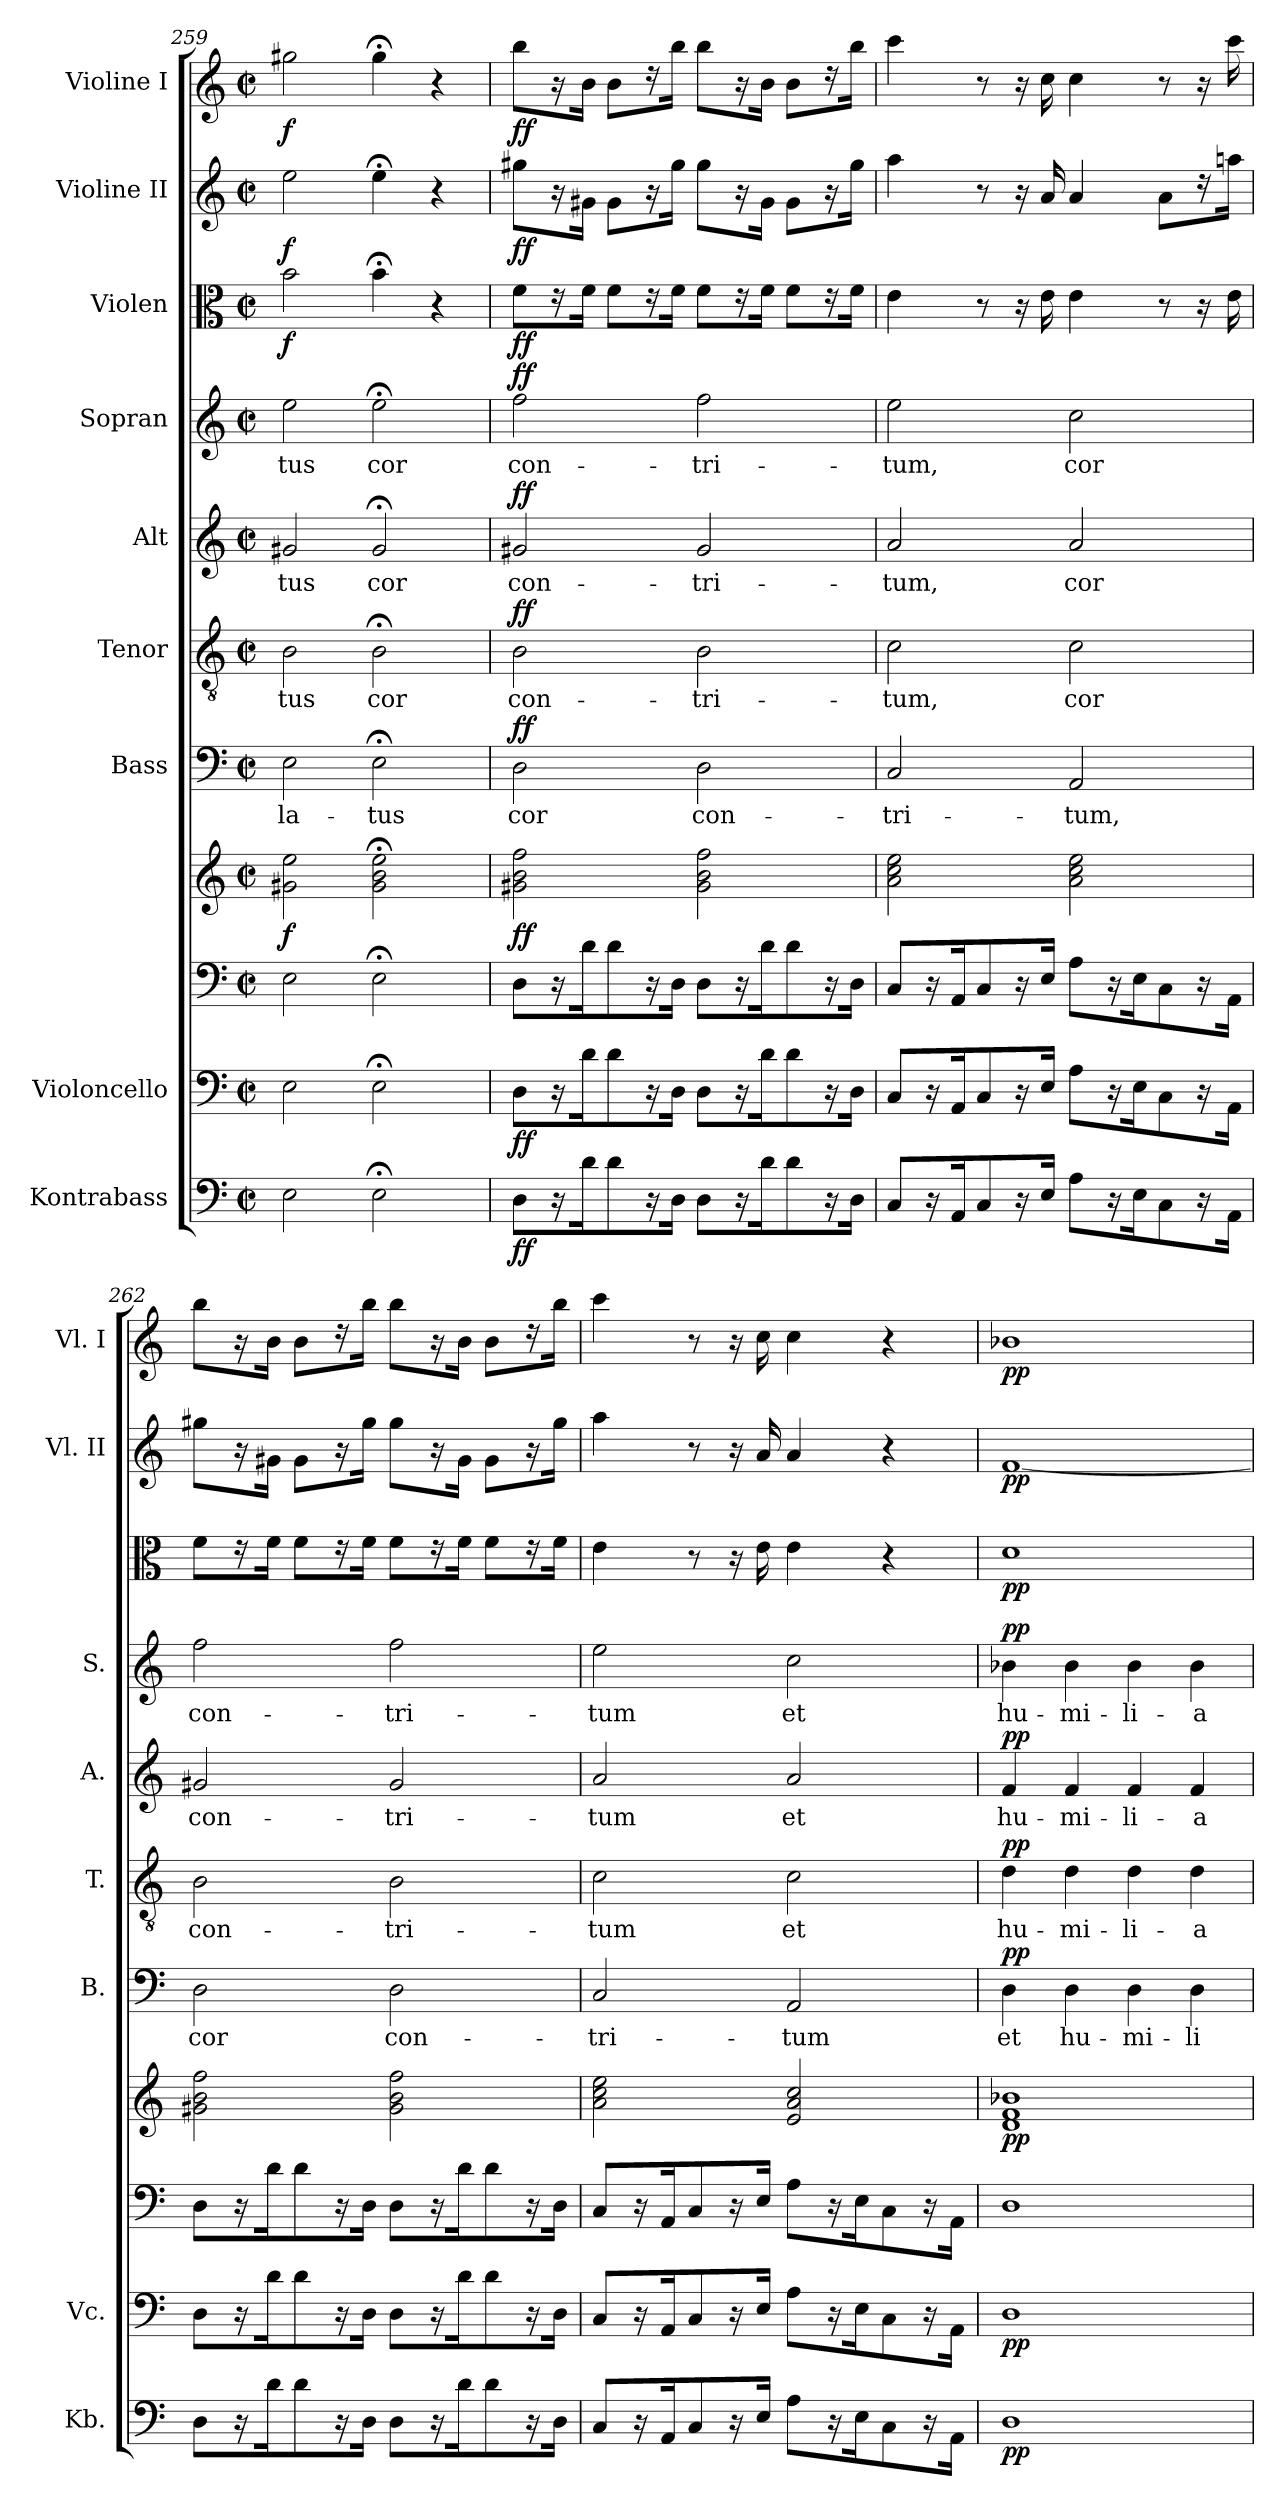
**kern	**dynam	**kern	**dynam	**kern	**kern	**dynam	**kern	**text	**dynam	**kern	**text	**dynam	**kern	**text	**dynam	**kern	**text	**dynam	**kern	**dynam	**kern	**dynam	**kern	**dynam
*part10	*part10	*part9	*part9	*part8	*part8	*part8	*part7	*part7	*part7	*part6	*part6	*part6	*part5	*part5	*part5	*part4	*part4	*part4	*part3	*part3	*part2	*part2	*part1	*part1
*staff11	*staff11	*staff10	*staff10	*staff9	*staff8	*staff8/9	*staff7	*staff7	*staff7	*staff6	*staff6	*staff6	*staff5	*staff5	*staff5	*staff4	*staff4	*staff4	*staff3	*staff3	*staff2	*staff2	*staff1	*staff1
*I"Kontrabass	*	*I"Violoncello	*	*	*	*	*I"Bass	*	*	*I"Tenor	*	*	*I"Alt	*	*	*I"Sopran	*	*	*I"Violen	*	*I"Violine II	*	*I"Violine I	*
*I'Kb.	*	*I'Vc.	*	*	*	*	*I'B.	*	*	*I'T.	*	*	*I'A.	*	*	*I'S.	*	*	*	*	*I'Vl. II	*	*I'Vl. I	*
*clefF4	*	*clefF4	*	*clefF4	*clefG2	*	*clefF4	*	*	*clefGv2	*	*	*clefG2	*	*	*clefG2	*	*	*clefC3	*	*clefG2	*	*clefG2	*
*ITrd7c12	*	*	*	*	*	*	*	*	*	*	*	*	*	*	*	*	*	*	*	*	*	*	*	*
*k[]	*	*k[]	*	*k[]	*k[]	*	*k[]	*	*	*k[]	*	*	*k[]	*	*	*k[]	*	*	*k[]	*	*k[]	*	*k[]	*
*C:	*	*C:	*	*C:	*C:	*	*C:	*	*	*C:	*	*	*C:	*	*	*C:	*	*	*C:	*	*C:	*	*C:	*
*M2/2	*	*M2/2	*	*M2/2	*M2/2	*	*M2/2	*	*	*M2/2	*	*	*M2/2	*	*	*M2/2	*	*	*M2/2	*	*M2/2	*	*M2/2	*
*met(c|)	*	*met(c|)	*	*met(c|)	*met(c|)	*	*met(c|)	*	*	*met(c|)	*	*	*met(c|)	*	*	*met(c|)	*	*	*met(c|)	*	*met(c|)	*	*met(c|)	*
=259	=259	=259	=259	=259	=259	=259	=259	=259	=259	=259	=259	=259	=259	=259	=259	=259	=259	=259	=259	=259	=259	=259	=259	=259
!	!	!	!	!	!	!LO:DY:b	!	!LO:LY:b	!	!	!LO:LY:b	!	!	!LO:LY:b	!	!	!LO:LY:b	!	!	!LO:DY:b	!	!LO:DY:b	!	!LO:DY:b
2EE\	.	2E\	.	2E\	2g#X\ 2ee\	f	2E\	-la-	.	2B\	-tus	.	2g#X/	-tus	.	2ee\	-tus	.	2b\	f	2ee\	f	2gg#X\	f
!	!	!	!	!	!	!	!	!LO:LY:b	!	!	!LO:LY:b	!	!	!LO:LY:b	!	!	!LO:LY:b	!	!	!	!	!	!	!
2EE;<\	.	2E;<\	.	2E;<\	2g#\;< 2b\;< 2ee\;<	.	2E;<\	-tus	.	2B;<\	cor	.	2g#;</	cor	.	2ee;<\	cor	.	4b;<\	.	4ee;<\	.	4gg#;<\	.
.	.	.	.	.	.	.	.	.	.	.	.	.	.	.	.	.	.	.	4r	.	4r	.	4r	.
!!LO:PB:g=z
=260	=260	=260	=260	=260	=260	=260	=260	=260	=260	=260	=260	=260	=260	=260	=260	=260	=260	=260	=260	=260	=260	=260	=260	=260
!	!LO:DY:b	!	!LO:DY:b	!	!	!LO:DY:b	!	!LO:LY:b	!LO:DY:a	!	!LO:LY:b	!LO:DY:a	!	!LO:LY:b	!LO:DY:a	!	!LO:LY:b	!LO:DY:a	!	!LO:DY:b	!	!LO:DY:b	!	!LO:DY:b
8DD\L	ff	8D\L	ff	8D\L	2g#X\ 2b\ 2ff\	ff	2D\	cor	ff	2B\	con-	ff	2g#X/	con-	ff	2ff\	con-	ff	8f\L	ff	8gg#X\L	ff	8bb\L	ff
16r	.	16r	.	16r	.	.	.	.	.	.	.	.	.	.	.	.	.	.	16r	.	16r	.	16r	.
16D\k	.	16d\k	.	16d\k	.	.	.	.	.	.	.	.	.	.	.	.	.	.	16f\Jk	.	16g#X\Jk	.	16b\Jk	.
8D\	.	8d\	.	8d\	.	.	.	.	.	.	.	.	.	.	.	.	.	.	8f\L	.	8g#\L	.	8b\L	.
16r	.	16r	.	16r	.	.	.	.	.	.	.	.	.	.	.	.	.	.	16r	.	16r	.	16r	.
16DD\Jk	.	16D\Jk	.	16D\Jk	.	.	.	.	.	.	.	.	.	.	.	.	.	.	16f\Jk	.	16gg#\Jk	.	16bb\Jk	.
!	!	!	!	!	!	!	!	!LO:LY:b	!	!	!LO:LY:b	!	!	!LO:LY:b	!	!	!LO:LY:b	!	!	!	!	!	!	!
8DD\L	.	8D\L	.	8D\L	2g#\ 2b\ 2ff\	.	2D\	con-	.	2B\	-tri-	.	2g#/	-tri-	.	2ff\	-tri-	.	8f\L	.	8gg#\L	.	8bb\L	.
16r	.	16r	.	16r	.	.	.	.	.	.	.	.	.	.	.	.	.	.	16r	.	16r	.	16r	.
16D\k	.	16d\k	.	16d\k	.	.	.	.	.	.	.	.	.	.	.	.	.	.	16f\Jk	.	16g#\Jk	.	16b\Jk	.
8D\	.	8d\	.	8d\	.	.	.	.	.	.	.	.	.	.	.	.	.	.	8f\L	.	8g#\L	.	8b\L	.
16r	.	16r	.	16r	.	.	.	.	.	.	.	.	.	.	.	.	.	.	16r	.	16r	.	16r	.
16DD\Jk	.	16D\Jk	.	16D\Jk	.	.	.	.	.	.	.	.	.	.	.	.	.	.	16f\Jk	.	16gg#\Jk	.	16bb\Jk	.
=261	=261	=261	=261	=261	=261	=261	=261	=261	=261	=261	=261	=261	=261	=261	=261	=261	=261	=261	=261	=261	=261	=261	=261	=261
!	!	!	!	!	!	!	!	!LO:LY:b	!	!	!LO:LY:b	!	!	!LO:LY:b	!	!	!LO:LY:b	!	!	!	!	!	!	!
8CC/L	.	8C/L	.	8C/L	2a\ 2cc\ 2ee\	.	2C/	-tri-	.	2c\	-tum,	.	2a/	-tum,	.	2ee\	-tum,	.	4e\	.	4aa\	.	4ccc\	.
16r	.	16r	.	16r	.	.	.	.	.	.	.	.	.	.	.	.	.	.	.	.	.	.	.	.
16AAA/k	.	16AA/k	.	16AA/k	.	.	.	.	.	.	.	.	.	.	.	.	.	.	.	.	.	.	.	.
8CC/	.	8C/	.	8C/	.	.	.	.	.	.	.	.	.	.	.	.	.	.	8r	.	8r	.	8r	.
16r	.	16r	.	16r	.	.	.	.	.	.	.	.	.	.	.	.	.	.	16r	.	16r	.	16r	.
16EE/Jk	.	16E/Jk	.	16E/Jk	.	.	.	.	.	.	.	.	.	.	.	.	.	.	16e\	.	16a/	.	16cc\	.
!	!	!	!	!	!	!	!	!LO:LY:b	!	!	!LO:LY:b	!	!	!LO:LY:b	!	!	!LO:LY:b	!	!	!	!	!	!	!
8AA\L	.	8A\L	.	8A\L	2a\ 2cc\ 2ee\	.	2AA/	-tum,	.	2c\	cor	.	2a/	cor	.	2cc\	cor	.	4e\	.	4a/	.	4cc\	.
16r	.	16r	.	16r	.	.	.	.	.	.	.	.	.	.	.	.	.	.	.	.	.	.	.	.
16EE\k	.	16E\k	.	16E\k	.	.	.	.	.	.	.	.	.	.	.	.	.	.	.	.	.	.	.	.
8CC\	.	8C\	.	8C\	.	.	.	.	.	.	.	.	.	.	.	.	.	.	8r	.	8a\L	.	8r	.
16r	.	16r	.	16r	.	.	.	.	.	.	.	.	.	.	.	.	.	.	16r	.	16r	.	16r	.
16AAA\Jk	.	16AA\Jk	.	16AA\Jk	.	.	.	.	.	.	.	.	.	.	.	.	.	.	16e\	.	16aan\Jk	.	16ccc\	.
=262	=262	=262	=262	=262	=262	=262	=262	=262	=262	=262	=262	=262	=262	=262	=262	=262	=262	=262	=262	=262	=262	=262	=262	=262
!	!	!	!	!	!	!	!	!LO:LY:b	!	!	!LO:LY:b	!	!	!LO:LY:b	!	!	!LO:LY:b	!	!	!	!	!	!	!
8DD\L	.	8D\L	.	8D\L	2g#X\ 2b\ 2ff\	.	2D\	cor	.	2B\	con-	.	2g#X/	con-	.	2ff\	con-	.	8f\L	.	8gg#X\L	.	8bb\L	.
16r	.	16r	.	16r	.	.	.	.	.	.	.	.	.	.	.	.	.	.	16r	.	16r	.	16r	.
16D\k	.	16d\k	.	16d\k	.	.	.	.	.	.	.	.	.	.	.	.	.	.	16f\Jk	.	16g#X\Jk	.	16b\Jk	.
8D\	.	8d\	.	8d\	.	.	.	.	.	.	.	.	.	.	.	.	.	.	8f\L	.	8g#\L	.	8b\L	.
16r	.	16r	.	16r	.	.	.	.	.	.	.	.	.	.	.	.	.	.	16r	.	16r	.	16r	.
16DD\Jk	.	16D\Jk	.	16D\Jk	.	.	.	.	.	.	.	.	.	.	.	.	.	.	16f\Jk	.	16gg#\Jk	.	16bb\Jk	.
!	!	!	!	!	!	!	!	!LO:LY:b	!	!	!LO:LY:b	!	!	!LO:LY:b	!	!	!LO:LY:b	!	!	!	!	!	!	!
8DD\L	.	8D\L	.	8D\L	2g#\ 2b\ 2ff\	.	2D\	con-	.	2B\	-tri-	.	2g#/	-tri-	.	2ff\	-tri-	.	8f\L	.	8gg#\L	.	8bb\L	.
16r	.	16r	.	16r	.	.	.	.	.	.	.	.	.	.	.	.	.	.	16r	.	16r	.	16r	.
16D\k	.	16d\k	.	16d\k	.	.	.	.	.	.	.	.	.	.	.	.	.	.	16f\Jk	.	16g#\Jk	.	16b\Jk	.
8D\	.	8d\	.	8d\	.	.	.	.	.	.	.	.	.	.	.	.	.	.	8f\L	.	8g#\L	.	8b\L	.
16r	.	16r	.	16r	.	.	.	.	.	.	.	.	.	.	.	.	.	.	16r	.	16r	.	16r	.
16DD\Jk	.	16D\Jk	.	16D\Jk	.	.	.	.	.	.	.	.	.	.	.	.	.	.	16f\Jk	.	16gg#\Jk	.	16bb\Jk	.
=263	=263	=263	=263	=263	=263	=263	=263	=263	=263	=263	=263	=263	=263	=263	=263	=263	=263	=263	=263	=263	=263	=263	=263	=263
!	!	!	!	!	!	!	!	!LO:LY:b	!	!	!LO:LY:b	!	!	!LO:LY:b	!	!	!LO:LY:b	!	!	!	!	!	!	!
8CC/L	.	8C/L	.	8C/L	2a\ 2cc\ 2ee\	.	2C/	-tri-	.	2c\	-tum	.	2a/	-tum	.	2ee\	-tum	.	4e\	.	4aa\	.	4ccc\	.
16r	.	16r	.	16r	.	.	.	.	.	.	.	.	.	.	.	.	.	.	.	.	.	.	.	.
16AAA/k	.	16AA/k	.	16AA/k	.	.	.	.	.	.	.	.	.	.	.	.	.	.	.	.	.	.	.	.
8CC/	.	8C/	.	8C/	.	.	.	.	.	.	.	.	.	.	.	.	.	.	8r	.	8r	.	8r	.
16r	.	16r	.	16r	.	.	.	.	.	.	.	.	.	.	.	.	.	.	16r	.	16r	.	16r	.
16EE/Jk	.	16E/Jk	.	16E/Jk	.	.	.	.	.	.	.	.	.	.	.	.	.	.	16e\	.	16a/	.	16cc\	.
!	!	!	!	!	!	!	!	!LO:LY:b	!	!	!LO:LY:b	!	!	!LO:LY:b	!	!	!LO:LY:b	!	!	!	!	!	!	!
8AA\L	.	8A\L	.	8A\L	2e/ 2a/ 2cc/	.	2AA/	-tum	.	2c\	et	.	2a/	et	.	2cc\	et	.	4e\	.	4a/	.	4cc\	.
16r	.	16r	.	16r	.	.	.	.	.	.	.	.	.	.	.	.	.	.	.	.	.	.	.	.
16EE\k	.	16E\k	.	16E\k	.	.	.	.	.	.	.	.	.	.	.	.	.	.	.	.	.	.	.	.
8CC\	.	8C\	.	8C\	.	.	.	.	.	.	.	.	.	.	.	.	.	.	4r	.	4r	.	4r	.
16r	.	16r	.	16r	.	.	.	.	.	.	.	.	.	.	.	.	.	.	.	.	.	.	.	.
16AAA\Jk	.	16AA\Jk	.	16AA\Jk	.	.	.	.	.	.	.	.	.	.	.	.	.	.	.	.	.	.	.	.
!!LO:PB:g=z
=264	=264	=264	=264	=264	=264	=264	=264	=264	=264	=264	=264	=264	=264	=264	=264	=264	=264	=264	=264	=264	=264	=264	=264	=264
!	!LO:DY:b	!	!LO:DY:b	!	!	!LO:DY:b	!	!LO:LY:b	!LO:DY:a	!	!LO:LY:b	!LO:DY:a	!	!LO:LY:b	!LO:DY:a	!	!LO:LY:b	!LO:DY:a	!	!LO:DY:b	!	!LO:DY:b	!	!LO:DY:b
1DD	pp	1D	pp	1D	1d 1f 1b-X	pp	4D\	et	pp	4d\	hu-	pp	4f/	hu-	pp	4b-X\	hu-	pp	1d	pp	[1f	pp	1b-X	pp
!	!	!	!	!	!	!	!	!LO:LY:b	!	!	!LO:LY:b	!	!	!LO:LY:b	!	!	!LO:LY:b	!	!	!	!	!	!	!
.	.	.	.	.	.	.	4D\	hu-	.	4d\	-mi-	.	4f/	-mi-	.	4b-\	-mi-	.	.	.	.	.	.	.
!	!	!	!	!	!	!	!	!LO:LY:b	!	!	!LO:LY:b	!	!	!LO:LY:b	!	!	!LO:LY:b	!	!	!	!	!	!	!
.	.	.	.	.	.	.	4D\	-mi-	.	4d\	-li-	.	4f/	-li-	.	4b-\	-li-	.	.	.	.	.	.	.
!	!	!	!	!	!	!	!	!LO:LY:b	!	!	!LO:LY:b	!	!	!LO:LY:b	!	!	!LO:LY:b	!	!	!	!	!	!	!
.	.	.	.	.	.	.	4D\	-li-	.	4d\	-a-	.	4f/	-a-	.	4b-\	-a-	.	.	.	.	.	.	.
=	=	=	=	=	=	=	=	=	=	=	=	=	=	=	=	=	=	=	=	=	=	=	=	=
*-	*-	*-	*-	*-	*-	*-	*-	*-	*-	*-	*-	*-	*-	*-	*-	*-	*-	*-	*-	*-	*-	*-	*-	*-
